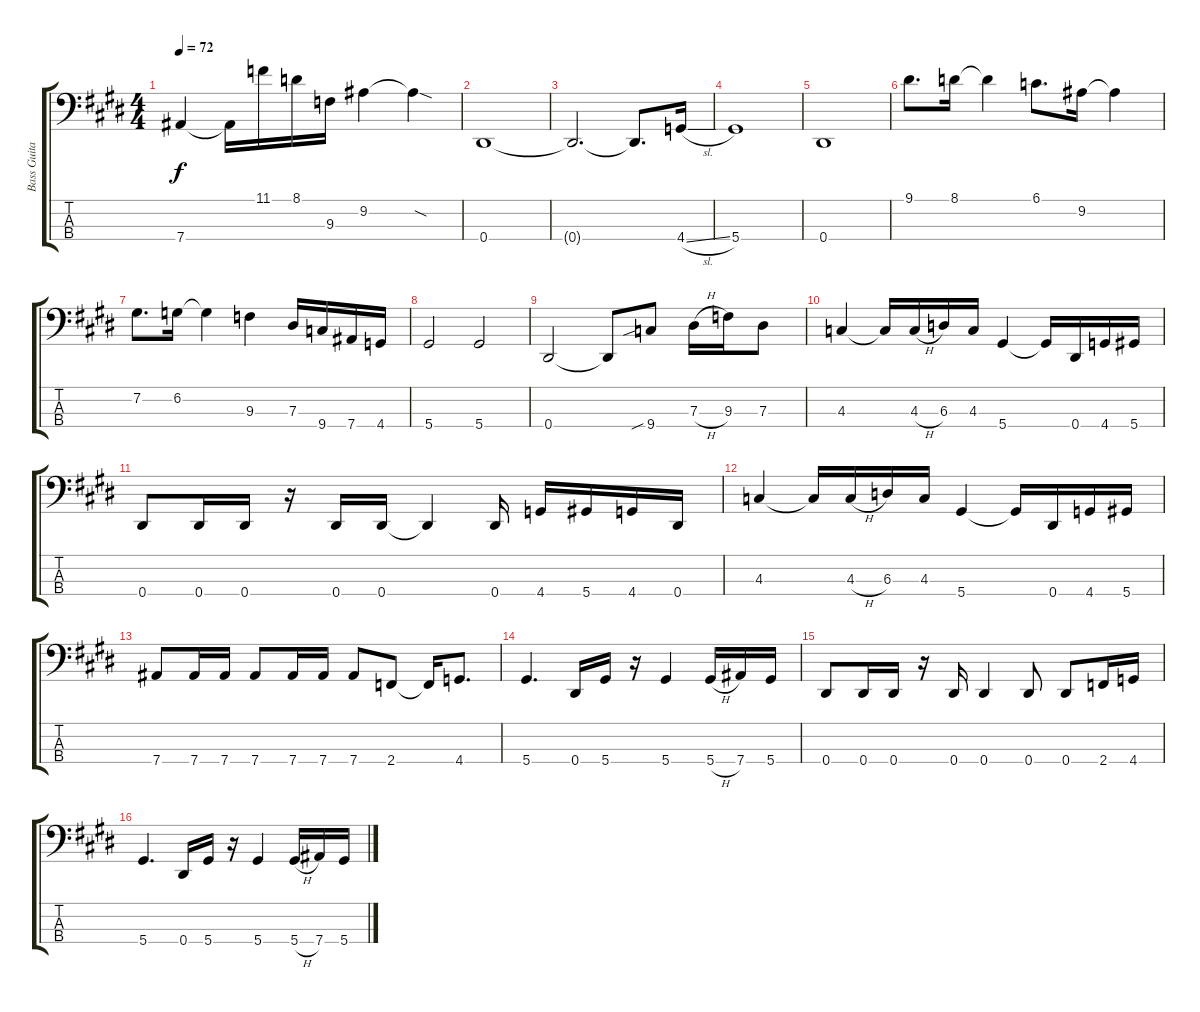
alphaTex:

\track ("Bass Guitar" "Bass Guita") {instrument fretlessbass}
\staff {score tabs}
\tuning (Gb2 Db2 Ab1 Eb1) {hide}
\ts (4 4)
\tempo 72
\clef f4
\ks e
7.4.4{dy f} 7.4{t}.16 11.1.16 8.1.16 9.3.16 9.2.4 9.2{sod t}.4 |
0.4.1 |
0.4{t}.2{d} 0.4{t}.8{d} 4.4{sl}.16 |
5.4.1 |
0.4.1 |
9.1.8{d} 8.1.16 8.1{t}.4 6.1.8{d} 9.2.16 9.2{t}.4 |
7.2.8{d} 6.2.16 6.2{t}.4 9.3.4 7.3.16 9.4.16 7.4.16 4.4.16 |
5.4.2 5.4.2 |
0.4.2 0.4{t}.8 9.4{sib}.8 7.3{h}.16 9.3.16 7.3.8 |
4.3.4 4.3{t}.16 4.3{h}.16 6.3.16 4.3.16 5.4.4 5.4{t}.16 0.4.16 4.4.16 5.4.16 |
0.4.8 0.4.16 0.4.16 r.16 0.4.16 0.4.16 0.4{t}.4 0.4.16 4.4.16 5.4.16 4.4.16 0.4.16 |
4.3.4 4.3{t}.16 4.3{h}.16 6.3.16 4.3.16 5.4.4 5.4{t}.16 0.4.16 4.4.16 5.4.16 |
7.4.8 7.4.16 7.4.16 7.4.8 7.4.16 7.4.16 7.4.8 2.4.8 2.4{t}.16 4.4.8{d} |
5.4.4{d} 0.4.16 5.4.16 r.16 5.4.4 5.4{h}.16 7.4.16 5.4.16 |
0.4.8 0.4.16 0.4.16 r.16 0.4.16 0.4.4 0.4.8 0.4.8 2.4.16 4.4.16 |
5.4.4{d} 0.4.16 5.4.16 r.16 5.4.4 5.4{h}.16 7.4.16 5.4.16
